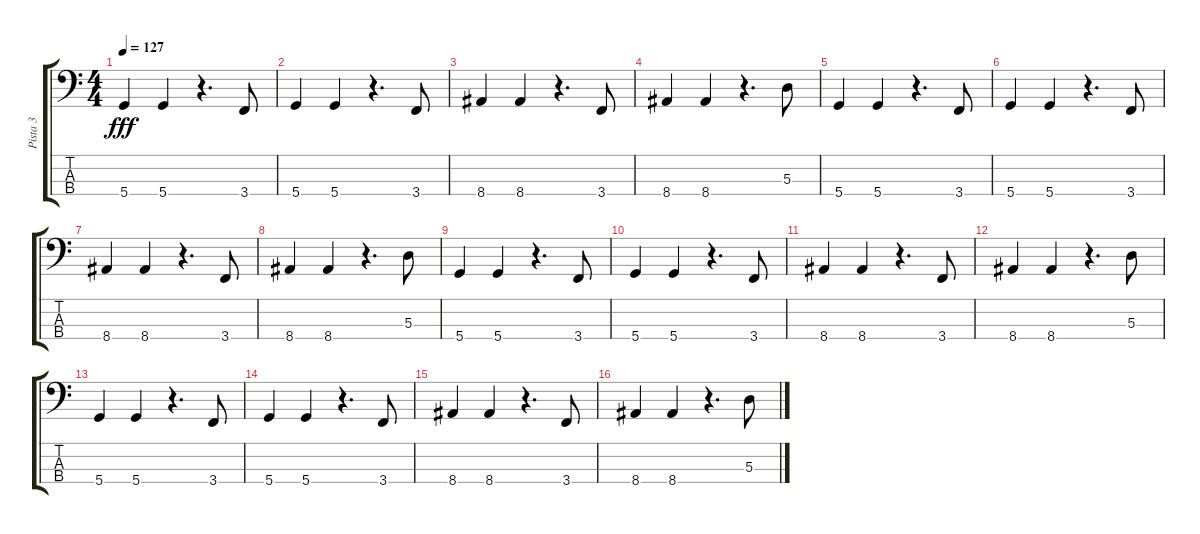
\track ("Pista 3" "Pista 3") {instrument electricbassfinger}
\staff {score tabs}
\tuning (G2 D2 A1 D1) {hide}
\ts (4 4)
\tempo 127
\clef f4
\ks c
5.4.4{dy fff} 5.4.4 r.4{d} 3.4.8 |
5.4.4 5.4.4 r.4{d} 3.4.8 |
8.4.4 8.4.4 r.4{d} 3.4.8 |
8.4.4 8.4.4 r.4{d} 5.3.8 |
5.4.4 5.4.4 r.4{d} 3.4.8 |
5.4.4 5.4.4 r.4{d} 3.4.8 |
8.4.4 8.4.4 r.4{d} 3.4.8 |
8.4.4 8.4.4 r.4{d} 5.3.8 |
5.4.4 5.4.4 r.4{d} 3.4.8 |
5.4.4 5.4.4 r.4{d} 3.4.8 |
8.4.4 8.4.4 r.4{d} 3.4.8 |
8.4.4 8.4.4 r.4{d} 5.3.8 |
5.4.4 5.4.4 r.4{d} 3.4.8 |
5.4.4 5.4.4 r.4{d} 3.4.8 |
8.4.4 8.4.4 r.4{d} 3.4.8 |
8.4.4 8.4.4 r.4{d} 5.3.8
